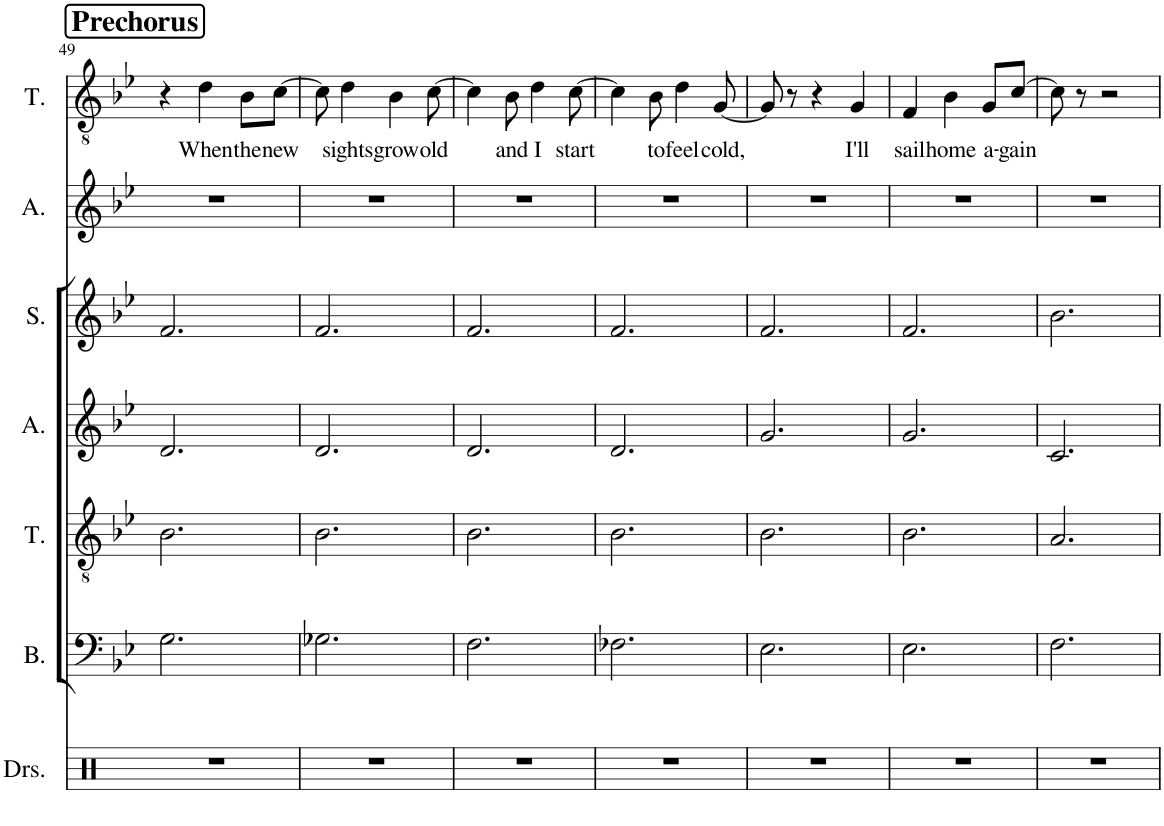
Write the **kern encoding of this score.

**kern	**kern	**kern	**kern	**kern	**kern	**kern	**text
*part7	*part6	*part5	*part4	*part3	*part2	*part1	*part1
*staff7	*staff6	*staff5	*staff4	*staff3	*staff2	*staff1	*staff1
*I"Drumset	*I"Bass	*I"Tenor	*I"Alto	*I"Soprano	*I"Alto	*I"Tenor	*
*I'Drs.	*I'B.	*I'T.	*I'A.	*I'S.	*I'A.	*I'T.	*
!!LO:PB:g=z
*clefX	*clefF4	*clefGv2	*clefG2	*clefG2	*clefG2	*clefGv2	*
*k[]	*k[b-e-]	*k[b-e-]	*k[b-e-]	*k[b-e-]	*k[b-e-]	*k[b-e-]	*
*M3/4	*M3/4	*M3/4	*M3/4	*M3/4	*M3/4	*M3/4	*
!!LO:REH:place=s1:a:B:cj:fs=14:t=Prechorus
=49	=49	=49	=49	=49	=49	=49	=49
2.r	2.G\	2.B-\	2.d/	2.f/	2.r	4r	.
!	!	!	!	!	!	!	!LO:LY:b
.	.	.	.	.	.	4d\	When
!	!	!	!	!	!	!	!LO:LY:b
.	.	.	.	.	.	8B-\L	the
!	!	!	!	!	!	!	!LO:LY:b
.	.	.	.	.	.	[8c\J	new
=50	=50	=50	=50	=50	=50	=50	=50
2.r	2.G-X\	2.B-\	2.d/	2.f/	2.r	8c\]	.
!	!	!	!	!	!	!	!LO:LY:b
.	.	.	.	.	.	4d\	sights
!	!	!	!	!	!	!	!LO:LY:b
.	.	.	.	.	.	4B-\	grow
!	!	!	!	!	!	!	!LO:LY:b
.	.	.	.	.	.	[8c\	old
=51	=51	=51	=51	=51	=51	=51	=51
2.r	2.F\	2.B-\	2.d/	2.f/	2.r	4c\]	.
!	!	!	!	!	!	!	!LO:LY:b
.	.	.	.	.	.	8B-\	and
!	!	!	!	!	!	!	!LO:LY:b
.	.	.	.	.	.	4d\	I
!	!	!	!	!	!	!	!LO:LY:b
.	.	.	.	.	.	[8c\	start
=52	=52	=52	=52	=52	=52	=52	=52
2.r	2.F-X\	2.B-\	2.d/	2.f/	2.r	4c\]	.
!	!	!	!	!	!	!	!LO:LY:b
.	.	.	.	.	.	8B-\	to
!	!	!	!	!	!	!	!LO:LY:b
.	.	.	.	.	.	4d\	feel
!	!	!	!	!	!	!	!LO:LY:b
.	.	.	.	.	.	[8G/	cold,
=53	=53	=53	=53	=53	=53	=53	=53
2.r	2.E-\	2.B-\	2.g/	2.f/	2.r	8G/]	.
.	.	.	.	.	.	8r	.
.	.	.	.	.	.	4r	.
!	!	!	!	!	!	!	!LO:LY:b
.	.	.	.	.	.	4G/	I'll
=54	=54	=54	=54	=54	=54	=54	=54
!	!	!	!	!	!	!	!LO:LY:b
2.r	2.E-\	2.B-\	2.g/	2.f/	2.r	4F/	sail
!	!	!	!	!	!	!	!LO:LY:b
.	.	.	.	.	.	4B-\	home
!	!	!	!	!	!	!	!LO:LY:b
.	.	.	.	.	.	8G/L	a-
!	!	!	!	!	!	!	!LO:LY:b
.	.	.	.	.	.	[8c/J	-gain
=55	=55	=55	=55	=55	=55	=55	=55
2.r	2.F\	2.A/	2.c/	2.b-\	2.r	8c\]	.
.	.	.	.	.	.	8r	.
.	.	.	.	.	.	2r	.
=	=	=	=	=	=	=	=
*-	*-	*-	*-	*-	*-	*-	*-
